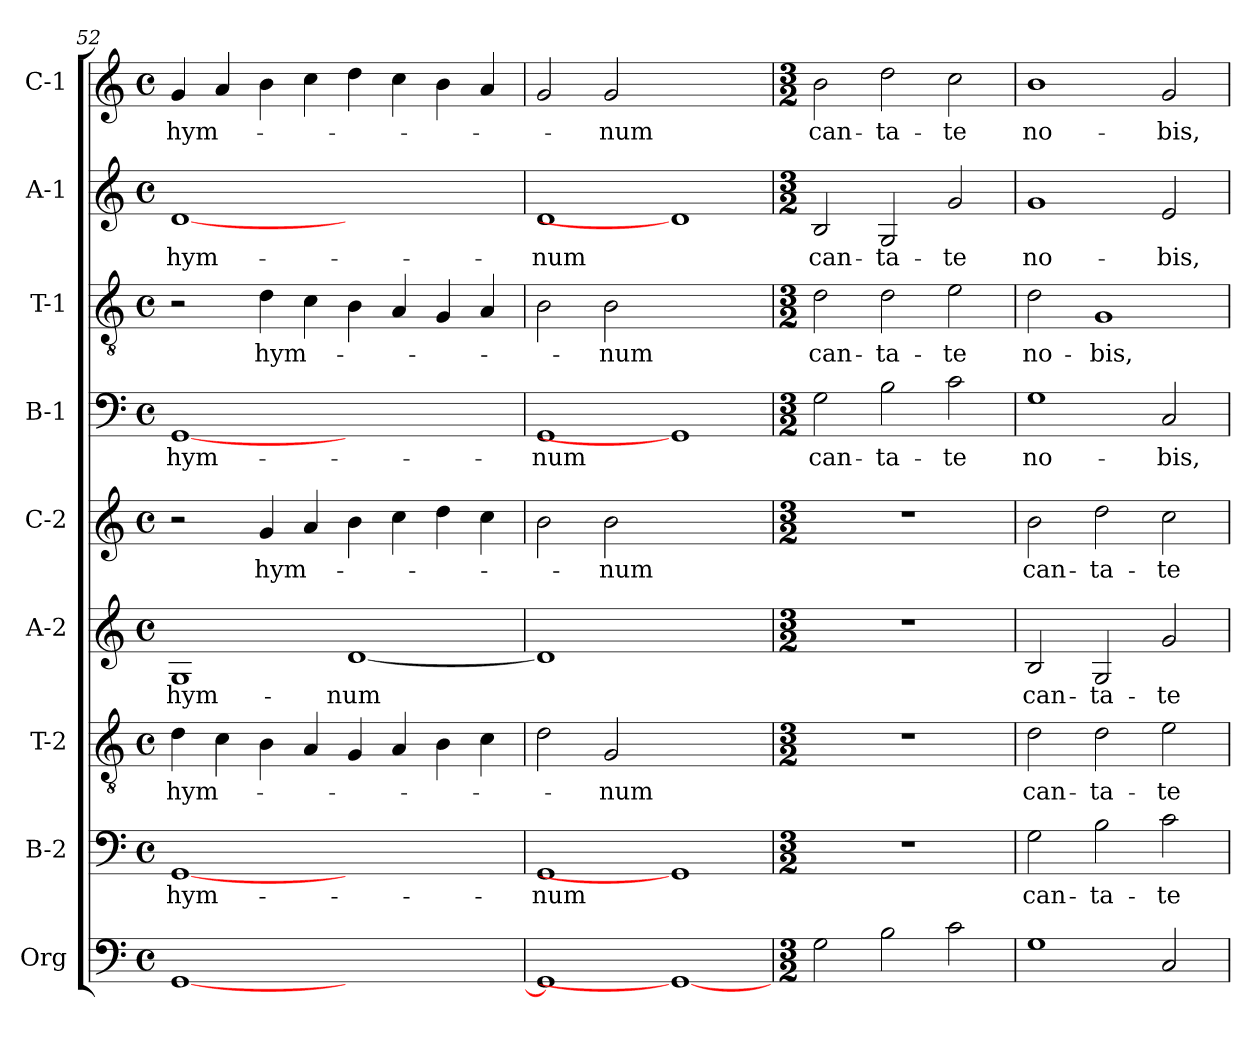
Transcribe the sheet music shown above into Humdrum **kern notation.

**kern	**kern	**text	**kern	**text	**kern	**text	**kern	**text	**kern	**text	**kern	**text	**kern	**text	**kern	**text
*part9	*part8	*part8	*part7	*part7	*part6	*part6	*part5	*part5	*part4	*part4	*part3	*part3	*part2	*part2	*part1	*part1
*staff9	*staff8	*staff8	*staff7	*staff7	*staff6	*staff6	*staff5	*staff5	*staff4	*staff4	*staff3	*staff3	*staff2	*staff2	*staff1	*staff1
*I"Org	*I"B-2	*	*I"T-2	*	*I"A-2	*	*I"C-2	*	*I"B-1	*	*I"T-1	*	*I"A-1	*	*I"C-1	*
*clefF4	*clefF4	*	*clefGv2	*	*clefG2	*	*clefG2	*	*clefF4	*	*clefGv2	*	*clefG2	*	*clefG2	*
*k[]	*k[]	*	*k[]	*	*k[]	*	*k[]	*	*k[]	*	*k[]	*	*k[]	*	*k[]	*
*C:	*C:	*	*C:	*	*C:	*	*C:	*	*C:	*	*C:	*	*C:	*	*C:	*
*M4/4	*M4/4	*	*M4/4	*	*M4/4	*	*M4/4	*	*M4/4	*	*M4/4	*	*M4/4	*	*M4/4	*
*met(c)	*met(c)	*	*met(c)	*	*met(c)	*	*met(c)	*	*met(c)	*	*met(c)	*	*met(c)	*	*met(c)	*
=52	=52	=52	=52	=52	=52	=52	=52	=52	=52	=52	=52	=52	=52	=52	=52	=52
!	!	!LO:LY:b	!	!LO:LY:b	!	!LO:LY:b	!	!	!	!LO:LY:b	!	!	!	!LO:LY:b	!	!LO:LY:b
[1GG	[1GG	hym-	4d\	hym-	1G	hym-	2r	.	[1GG	hym-	2r	.	[1d	hym-	4g/	hym-
.	.	.	4c\	.	.	.	.	.	.	.	.	.	.	.	4a/	.
!	!	!	!	!	!	!	!	!LO:LY:b	!	!	!	!LO:LY:b	!	!	!	!
.	.	.	4B\	.	.	.	4g/	hym-	.	.	4d\	hym-	.	.	4b\	.
.	.	.	4A/	.	.	.	4a/	.	.	.	4c\	.	.	.	4cc\	.
!	!	!	!	!	!	!LO:LY:b	!	!	!	!	!	!	!	!	!	!
1ryy	1ryy	.	4G/	.	[1d	-num	4b\	.	1ryy	.	4B\	.	1ryy	.	4dd\	.
.	.	.	4A/	.	.	.	4cc\	.	.	.	4A/	.	.	.	4cc\	.
.	.	.	4B\	.	.	.	4dd\	.	.	.	4G/	.	.	.	4b\	.
.	.	.	4c\	.	.	.	4cc\	.	.	.	4A/	.	.	.	4a/	.
=53	=53	=53	=53	=53	=53	=53	=53	=53	=53	=53	=53	=53	=53	=53	=53	=53
!	!	!LO:LY:b	!	!	!	!	!	!	!	!LO:LY:b	!	!	!	!LO:LY:b	!	!
1GG]	1GG	-num	2d\	.	1d]	.	2b\	.	1GG	-num	2B\	.	1d	-num	2g/	.
!	!	!	!	!LO:LY:b	!	!	!	!LO:LY:b	!	!	!	!LO:LY:b	!	!	!	!LO:LY:b
.	.	.	2G/	-num	.	.	2b\	-num	.	.	2B\	-num	.	.	2g/	-num
1GG_	1GG]	.	1ryy	.	1ryy	.	1ryy	.	1GG]	.	1ryy	.	1d]	.	1ryy	.
=54	=54	=54	=54	=54	=54	=54	=54	=54	=54	=54	=54	=54	=54	=54	=54	=54
*M3/2	*M3/2	*	*M3/2	*	*M3/2	*	*M3/2	*	*M3/2	*	*M3/2	*	*M3/2	*	*M3/2	*
!	!	!	!	!	!	!	!	!	!	!LO:LY:b	!	!LO:LY:b	!	!LO:LY:b	!	!LO:LY:b
2G\	1.r	.	1.r	.	1.r	.	1.r	.	2G\	can-	2d\	can-	2B/	can-	2b\	can-
!	!	!	!	!	!	!	!	!	!	!LO:LY:b	!	!LO:LY:b	!	!LO:LY:b	!	!LO:LY:b
2B\	.	.	.	.	.	.	.	.	2B\	-ta-	2d\	-ta-	2G/	-ta-	2dd\	-ta-
!	!	!	!	!	!	!	!	!	!	!LO:LY:b	!	!LO:LY:b	!	!LO:LY:b	!	!LO:LY:b
2c\	.	.	.	.	.	.	.	.	2c\	-te	2e\	-te	2g/	-te	2cc\	-te
=55	=55	=55	=55	=55	=55	=55	=55	=55	=55	=55	=55	=55	=55	=55	=55	=55
!	!	!LO:LY:b	!	!LO:LY:b	!	!LO:LY:b	!	!LO:LY:b	!	!LO:LY:b	!	!LO:LY:b	!	!LO:LY:b	!	!LO:LY:b
1G	2G\	can-	2d\	can-	2B/	can-	2b\	can-	1G	no-	2d\	no-	1g	no-	1b	no-
!	!	!LO:LY:b	!	!LO:LY:b	!	!LO:LY:b	!	!LO:LY:b	!	!	!	!LO:LY:b	!	!	!	!
.	2B\	-ta-	2d\	-ta-	2G/	-ta-	2dd\	-ta-	.	.	1G	-bis,	.	.	.	.
!	!	!LO:LY:b	!	!LO:LY:b	!	!LO:LY:b	!	!LO:LY:b	!	!LO:LY:b	!	!	!	!LO:LY:b	!	!LO:LY:b
2C/	2c\	-te	2e\	-te	2g/	-te	2cc\	-te	2C/	-bis,	.	.	2e/	-bis,	2g/	-bis,
=	=	=	=	=	=	=	=	=	=	=	=	=	=	=	=	=
*-	*-	*-	*-	*-	*-	*-	*-	*-	*-	*-	*-	*-	*-	*-	*-	*-
